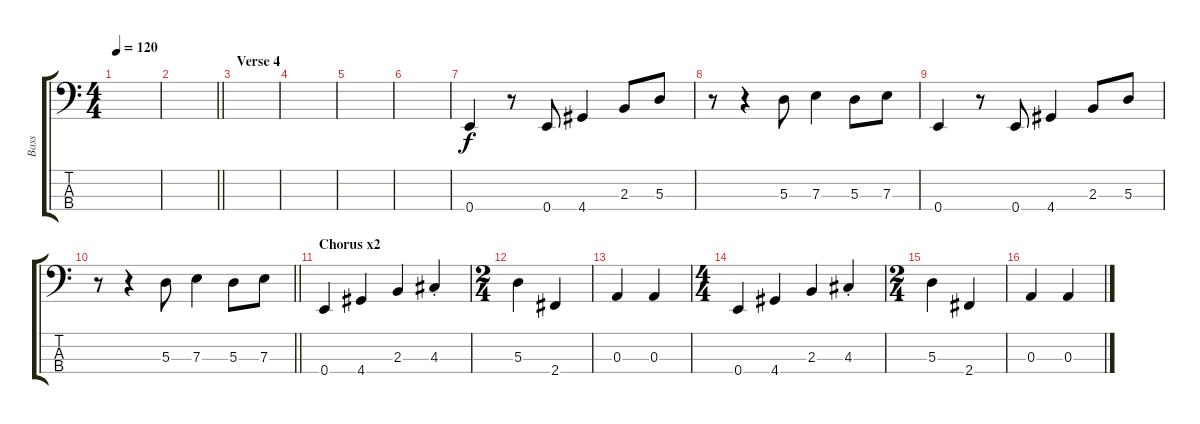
\track ("Bass" "Bass") {instrument electricbassfinger}
\staff {score tabs}
\tuning (G2 D2 A1 E1) {hide}
\ts (4 4)
\tempo 120
\clef f4
\ks c
|
\barLineRight lightlight
|
\section ("" "Verse 4")
|
|
|
|
0.4.4 r.8 0.4.8 4.4.4 2.3.8 5.3.8 |
r.8 r.4 5.3.8 7.3.4 5.3.8 7.3.8 |
0.4.4 r.8 0.4.8 4.4.4 2.3.8 5.3.8 |
\barLineRight lightlight
r.8 r.4 5.3.8 7.3.4 5.3.8 7.3.8 |
\section ("" "Chorus x2")
0.4.4 4.4.4 2.3.4 4.3{st}.4 |
\ts (2 4)
5.3.4 2.4.4 |
0.3.4 0.3.4 |
\ts (4 4)
0.4.4 4.4.4 2.3.4 4.3{st}.4 |
\ts (2 4)
5.3.4 2.4.4 |
0.3.4 0.3.4
